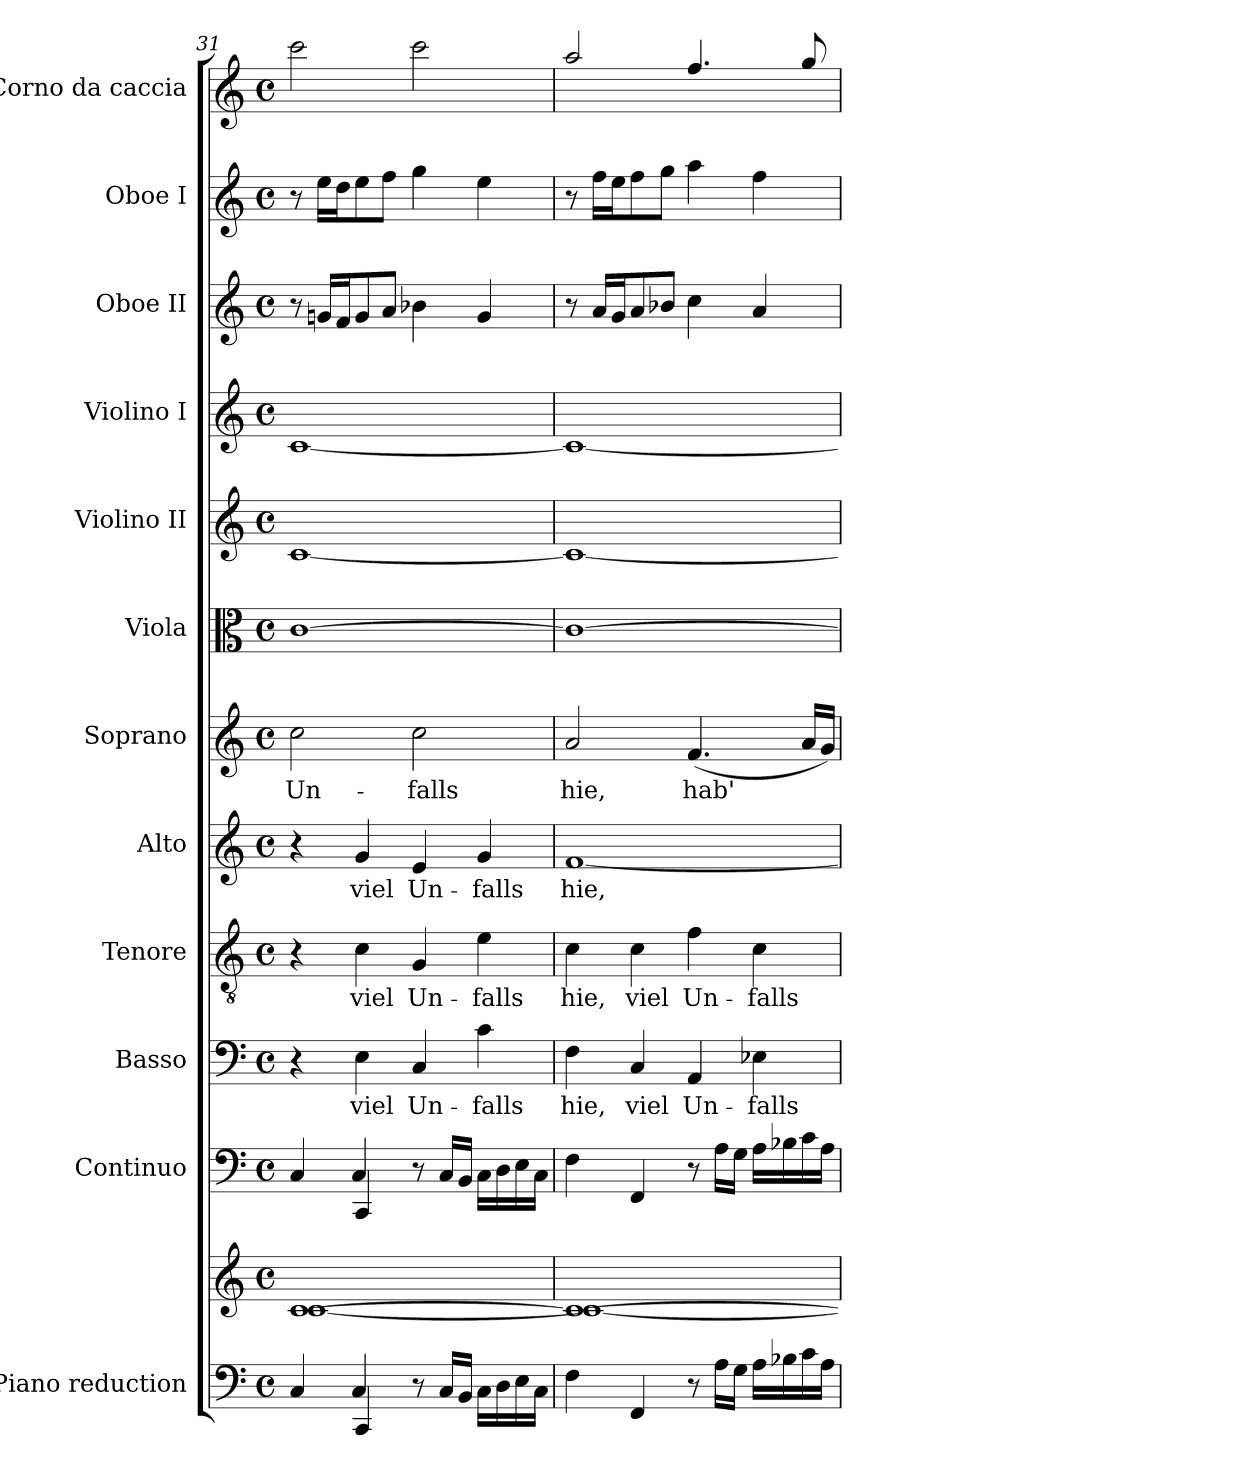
**kern	**kern	**kern	**kern	**text	**kern	**text	**kern	**text	**kern	**text	**kern	**kern	**kern	**kern	**kern	**kern
*part12	*part12	*part11	*part10	*part10	*part9	*part9	*part8	*part8	*part7	*part7	*part6	*part5	*part4	*part3	*part2	*part1
*staff13	*staff12	*staff11	*staff10	*staff10	*staff9	*staff9	*staff8	*staff8	*staff7	*staff7	*staff6	*staff5	*staff4	*staff3	*staff2	*staff1
*I"Piano reduction	*	*I"Continuo	*I"Basso	*	*I"Tenore	*	*I"Alto	*	*I"Soprano	*	*I"Viola	*I"Violino II	*I"Violino I	*I"Oboe II	*I"Oboe I	*I"Corno da caccia
*I'Pno	*	*	*	*	*	*	*	*	*	*	*I'Vla	*I'Vln	*I'Vln	*I'Ob	*I'Ob	*
!!LO:PB:g=z
*clefF4	*clefG2	*clefF4	*clefF4	*	*clefGv2	*	*clefG2	*	*clefG2	*	*clefC3	*clefG2	*clefG2	*clefG2	*clefG2	*clefG2
*	*	*	*	*	*	*	*	*	*	*	*	*	*	*	*	*ITrd7c12
*k[]	*k[]	*k[]	*k[]	*	*k[]	*	*k[]	*	*k[]	*	*k[]	*k[]	*k[]	*k[]	*k[]	*k[]
*M4/4	*M4/4	*M4/4	*M4/4	*	*M4/4	*	*M4/4	*	*M4/4	*	*M4/4	*M4/4	*M4/4	*M4/4	*M4/4	*M4/4
*met(c)	*met(c)	*met(c)	*met(c)	*	*met(c)	*	*met(c)	*	*met(c)	*	*met(c)	*met(c)	*met(c)	*met(c)	*met(c)	*met(c)
=31	=31	=31	=31	=31	=31	=31	=31	=31	=31	=31	=31	=31	=31	=31	=31	=31
*^	*^	*^	*	*	*	*	*	*	*	*	*	*	*	*	*	*
!	!	!	!	!	!	!	!	!	!	!	!	!	!LO:LY:b	!	!	!	!	!	!
4C/	4ryy	[1c	[1c	4C/	4ryy	4r	.	4r	.	4r	.	2cc\	Un-	[1c	[1c	[1c	8r	8r	2cc\
.	.	.	.	.	.	.	.	.	.	.	.	.	.	.	.	.	16gn/LL	16ee\LL	.
.	.	.	.	.	.	.	.	.	.	.	.	.	.	.	.	.	16f/J	16dd\J	.
!	!	!	!	!	!	!	!LO:LY:b	!	!LO:LY:b	!	!LO:LY:b	!	!	!	!	!	!	!	!
4CC/	4C!/	.	.	4CC/	4C!/	4E\	viel	4c\	viel	4g/	viel	.	.	.	.	.	8g/	8ee\	.
.	.	.	.	.	.	.	.	.	.	.	.	.	.	.	.	.	8a/J	8ff\J	.
!	!	!	!	!	!	!	!LO:LY:b	!	!LO:LY:b	!	!LO:LY:b	!	!LO:LY:b	!	!	!	!	!	!
8r	2ryy	.	.	8r	2ryy	4C/	Un-	4G/	Un-	4e/	Un-	2cc\	-falls	.	.	.	4b-X\	4gg\	2cc\
16C/LL	.	.	.	16C/LL	.	.	.	.	.	.	.	.	.	.	.	.	.	.	.
16BB/JJ	.	.	.	16BB/JJ	.	.	.	.	.	.	.	.	.	.	.	.	.	.	.
!	!	!	!	!	!	!	!LO:LY:b	!	!LO:LY:b	!	!LO:LY:b	!	!	!	!	!	!	!	!
16C\LL	.	.	.	16C\LL	.	4c\	-falls	4e\	-falls	4g/	-falls	.	.	.	.	.	4g/	4ee\	.
16D\	.	.	.	16D\	.	.	.	.	.	.	.	.	.	.	.	.	.	.	.
16E\	.	.	.	16E\	.	.	.	.	.	.	.	.	.	.	.	.	.	.	.
16C\JJ	.	.	.	16C\JJ	.	.	.	.	.	.	.	.	.	.	.	.	.	.	.
*v	*v	*	*	*v	*v	*	*	*	*	*	*	*	*	*	*	*	*	*	*
=32	=32	=32	=32	=32	=32	=32	=32	=32	=32	=32	=32	=32	=32	=32	=32	=32	=32
!	!	!	!	!	!LO:LY:b	!	!LO:LY:b	!	!LO:LY:b	!	!LO:LY:b	!	!	!	!	!	!
4F\	1c_	1c_	4F\	4F\	hie,	4c\	hie,	[1f	hie,	2a/	hie,	1c_	1c_	1c_	8r	8r	2a/
.	.	.	.	.	.	.	.	.	.	.	.	.	.	.	16a/LL	16ff\LL	.
.	.	.	.	.	.	.	.	.	.	.	.	.	.	.	16g/J	16ee\J	.
!	!	!	!	!	!LO:LY:b	!	!LO:LY:b	!	!	!	!	!	!	!	!	!	!
4FF/	.	.	4FF/	4C/	viel	4c\	viel	.	.	.	.	.	.	.	8a/	8ff\	.
.	.	.	.	.	.	.	.	.	.	.	.	.	.	.	8b-X/J	8gg\J	.
!	!	!	!	!	!LO:LY:b	!	!LO:LY:b	!	!	!	!LO:LY:b	!	!	!	!	!	!
8r	.	.	8r	4AA/	Un-	4f\	Un-	.	.	(4.f/	hab'	.	.	.	4cc\	4aa\	4.f/
16A\LL	.	.	16A\LL	.	.	.	.	.	.	.	.	.	.	.	.	.	.
16G\JJ	.	.	16G\JJ	.	.	.	.	.	.	.	.	.	.	.	.	.	.
!	!	!	!	!	!LO:LY:b	!	!LO:LY:b	!	!	!	!	!	!	!	!	!	!
16A\LL	.	.	16A\LL	4E-X\	-falls	4c\	-falls	.	.	.	.	.	.	.	4a/	4ff\	.
16B-X\	.	.	16B-X\	.	.	.	.	.	.	.	.	.	.	.	.	.	.
16c\	.	.	16c\	.	.	.	.	.	.	16a/LL	.	.	.	.	.	.	8g/
16A\JJ	.	.	16A\JJ	.	.	.	.	.	.	16g/JJ)	.	.	.	.	.	.	.
*	*v	*v	*	*	*	*	*	*	*	*	*	*	*	*	*	*	*
=	=	=	=	=	=	=	=	=	=	=	=	=	=	=	=	=
*-	*-	*-	*-	*-	*-	*-	*-	*-	*-	*-	*-	*-	*-	*-	*-	*-
